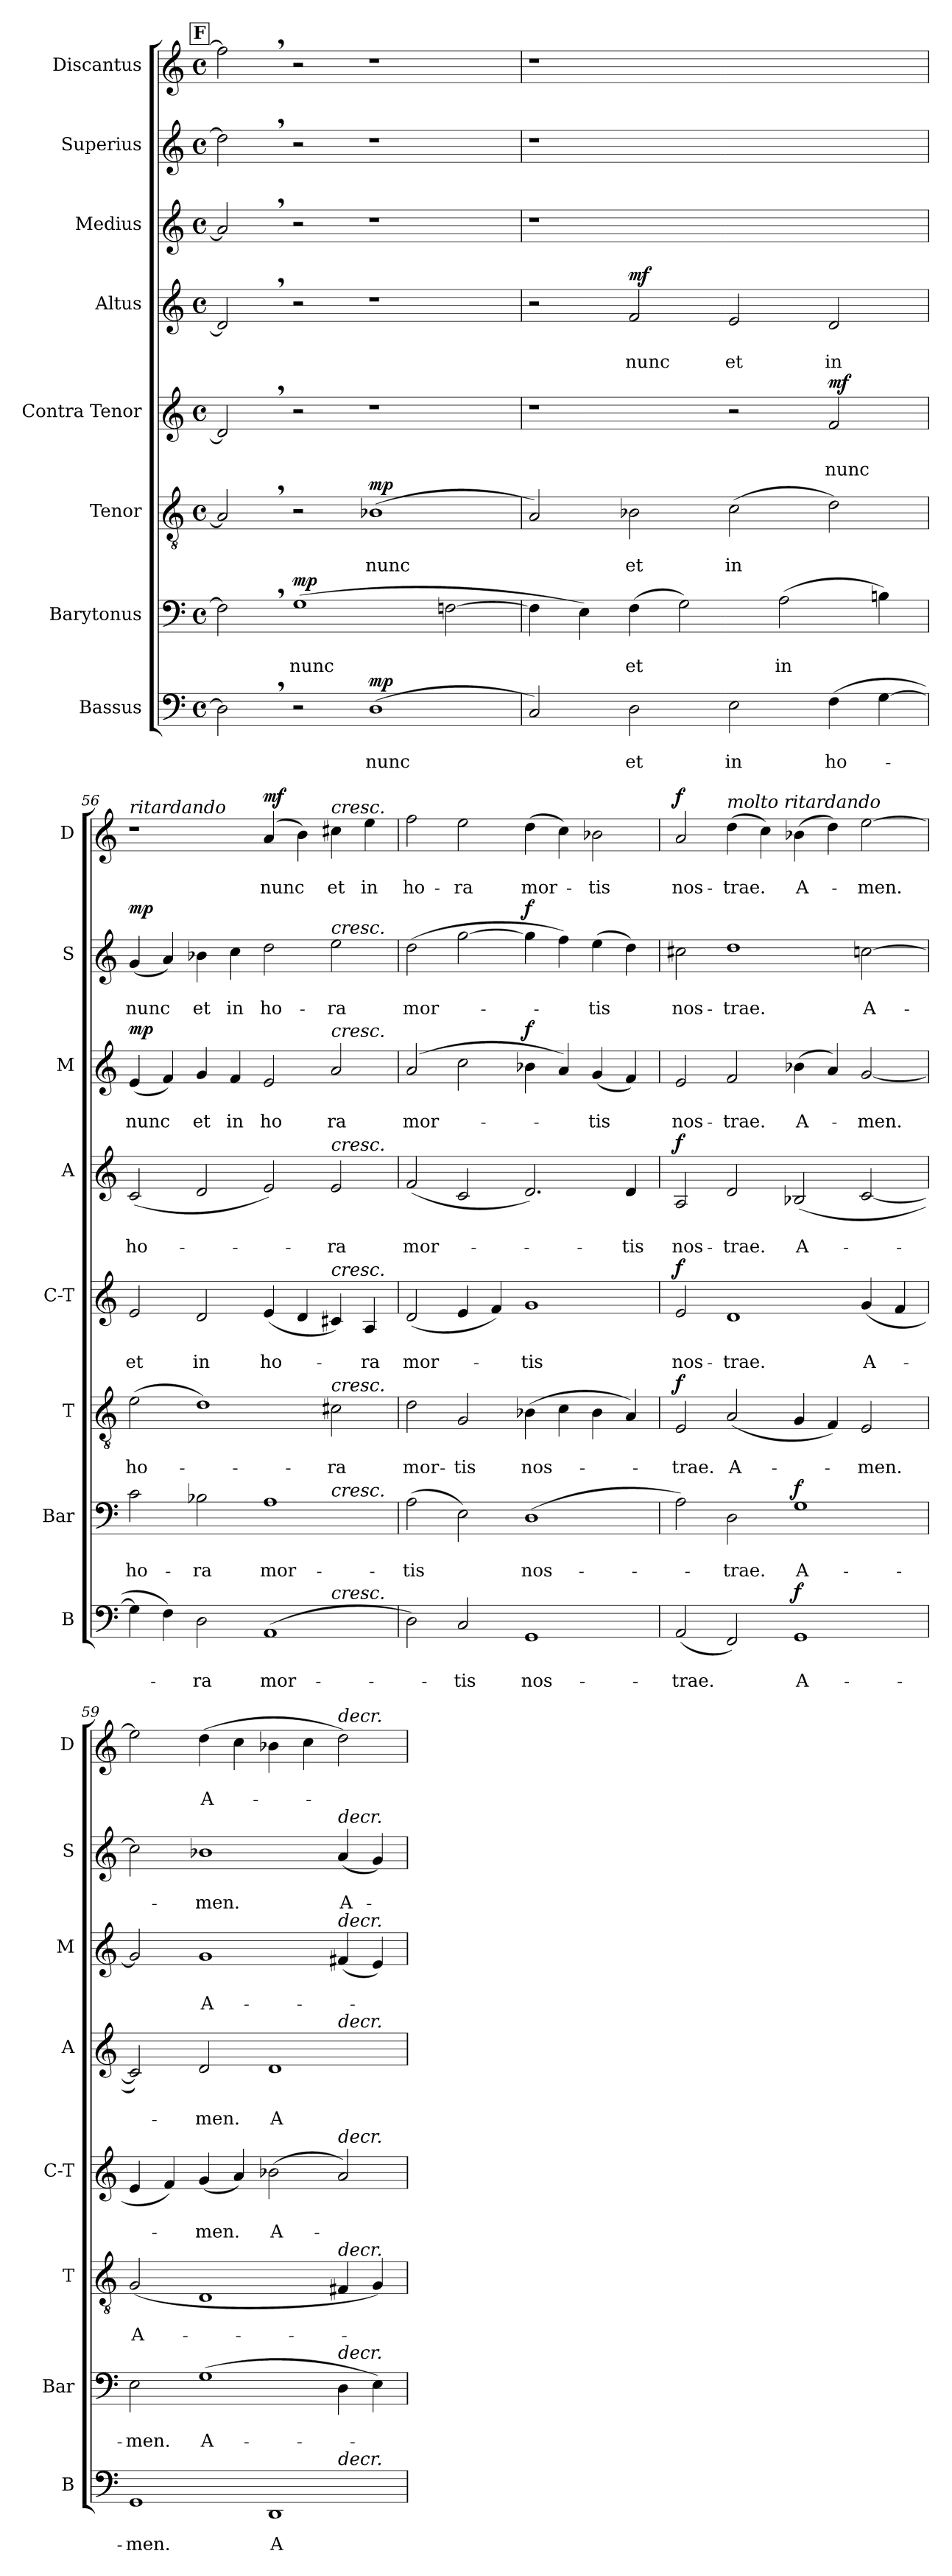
**kern	**text	**text	**dynam	**kern	**text	**text	**dynam	**kern	**text	**text	**dynam	**kern	**text	**text	**dynam	**kern	**text	**text	**dynam	**kern	**text	**text	**dynam	**kern	**text	**text	**dynam	**kern	**text	**text	**dynam
*part8	*part8	*part8	*part8	*part7	*part7	*part7	*part7	*part6	*part6	*part6	*part6	*part5	*part5	*part5	*part5	*part4	*part4	*part4	*part4	*part3	*part3	*part3	*part3	*part2	*part2	*part2	*part2	*part1	*part1	*part1	*part1
*staff8	*staff8	*staff8	*staff8	*staff7	*staff7	*staff7	*staff7	*staff6	*staff6	*staff6	*staff6	*staff5	*staff5	*staff5	*staff5	*staff4	*staff4	*staff4	*staff4	*staff3	*staff3	*staff3	*staff3	*staff2	*staff2	*staff2	*staff2	*staff1	*staff1	*staff1	*staff1
*I"Bassus	*	*	*	*I"Barytonus	*	*	*	*I"Tenor	*	*	*	*I"Contra Tenor	*	*	*	*I"Altus	*	*	*	*I"Medius	*	*	*	*I"Superius	*	*	*	*I"Discantus	*	*	*
*I'B	*	*	*	*I'Bar	*	*	*	*I'T	*	*	*	*I'C-T	*	*	*	*I'A	*	*	*	*I'M	*	*	*	*I'S	*	*	*	*I'D	*	*	*
*clefF4	*	*	*	*clefF4	*	*	*	*clefGv2	*	*	*	*clefG2	*	*	*	*clefG2	*	*	*	*clefG2	*	*	*	*clefG2	*	*	*	*clefG2	*	*	*
*k[]	*	*	*	*k[]	*	*	*	*k[]	*	*	*	*k[]	*	*	*	*k[]	*	*	*	*k[]	*	*	*	*k[]	*	*	*	*k[]	*	*	*
*C:	*	*	*	*C:	*	*	*	*C:	*	*	*	*C:	*	*	*	*C:	*	*	*	*C:	*	*	*	*C:	*	*	*	*C:	*	*	*
*M4/4	*	*	*	*M4/4	*	*	*	*M4/4	*	*	*	*M4/4	*	*	*	*M4/4	*	*	*	*M4/4	*	*	*	*M4/4	*	*	*	*M4/4	*	*	*
*met(c)	*	*	*	*met(c)	*	*	*	*met(c)	*	*	*	*met(c)	*	*	*	*met(c)	*	*	*	*met(c)	*	*	*	*met(c)	*	*	*	*met(c)	*	*	*
!!LO:REH:place=s1:a:B:fs=9.3:t=F
=54	=54	=54	=54	=54	=54	=54	=54	=54	=54	=54	=54	=54	=54	=54	=54	=54	=54	=54	=54	=54	=54	=54	=54	=54	=54	=54	=54	=54	=54	=54	=54
2D,>\]	.	.	.	2F#,>\]	.	.	.	2A,>/]	.	.	.	2d,>/]	.	.	.	2d,>/]	.	.	.	2a,>/]	.	.	.	2dd,>\]	.	.	.	2ff#,>\]	.	.	.
!	!	!	!	!	!	!LO:LY:b	!LO:DY:a	!	!	!	!	!	!	!	!	!	!	!	!	!	!	!	!	!	!	!	!	!	!	!	!
2r	.	.	.	(>1G	.	nunc	mp	2r	.	.	.	2r	.	.	.	2r	.	.	.	2r	.	.	.	2r	.	.	.	2r	.	.	.
!	!	!LO:LY:b	!LO:DY:a	!	!	!	!	!	!	!LO:LY:b	!LO:DY:a	!	!	!	!	!	!	!	!	!	!	!	!	!	!	!	!	!	!	!	!
(>1D	.	nunc	mp	.	.	.	.	(>1B-X	.	nunc	mp	1r	.	.	.	1r	.	.	.	1r	.	.	.	1r	.	.	.	1r	.	.	.
.	.	.	.	[2Fn\	.	.	.	.	.	.	.	.	.	.	.	.	.	.	.	.	.	.	.	.	.	.	.	.	.	.	.
=55	=55	=55	=55	=55	=55	=55	=55	=55	=55	=55	=55	=55	=55	=55	=55	=55	=55	=55	=55	=55	=55	=55	=55	=55	=55	=55	=55	=55	=55	=55	=55
2C/)	.	.	.	4F\]	.	.	.	2A/)	.	.	.	1r	.	.	.	2r	.	.	.	1r	.	.	.	1r	.	.	.	1r	.	.	.
.	.	.	.	4E\)	.	.	.	.	.	.	.	.	.	.	.	.	.	.	.	.	.	.	.	.	.	.	.	.	.	.	.
!	!	!LO:LY:b	!	!	!	!LO:LY:b	!	!	!	!LO:LY:b	!	!	!	!	!	!	!	!LO:LY:b	!LO:DY:a	!	!	!	!	!	!	!	!	!	!	!	!
2D\	.	et	.	(>4F\	.	et	.	2B-X\	.	et	.	.	.	.	.	2f/	.	nunc	mf	.	.	.	.	.	.	.	.	.	.	.	.
.	.	.	.	2G\)	.	.	.	.	.	.	.	.	.	.	.	.	.	.	.	.	.	.	.	.	.	.	.	.	.	.	.
!	!	!LO:LY:b	!	!	!	!	!	!	!	!LO:LY:b	!	!	!	!	!	!	!	!LO:LY:b	!	!	!	!	!	!	!	!	!	!	!	!	!
2E\	.	in	.	.	.	.	.	(>2c\	.	in	.	2r	.	.	.	2e/	.	et	.	1ryy	.	.	.	1ryy	.	.	.	1ryy	.	.	.
!	!	!	!	!	!	!LO:LY:b	!	!	!	!	!	!	!	!	!	!	!	!	!	!	!	!	!	!	!	!	!	!	!	!	!
.	.	.	.	(>2A\	.	in	.	.	.	.	.	.	.	.	.	.	.	.	.	.	.	.	.	.	.	.	.	.	.	.	.
!	!	!LO:LY:b	!	!	!	!	!	!	!	!	!	!	!	!LO:LY:b	!LO:DY:a	!	!	!LO:LY:b	!	!	!	!	!	!	!	!	!	!	!	!	!
(>4F\	.	ho-	.	.	.	.	.	2d\)	.	.	.	2f/	.	nunc	mf	2d/	.	in	.	.	.	.	.	.	.	.	.	.	.	.	.
[4G\	.	.	.	4Bni\)	.	.	.	.	.	.	.	.	.	.	.	.	.	.	.	.	.	.	.	.	.	.	.	.	.	.	.
!!LO:PB:g=z
=56	=56	=56	=56	=56	=56	=56	=56	=56	=56	=56	=56	=56	=56	=56	=56	=56	=56	=56	=56	=56	=56	=56	=56	=56	=56	=56	=56	=56	=56	=56	=56
!	!	!	!	!	!	!	!	!	!	!	!	!	!	!	!	!	!	!	!	!	!	!	!	!	!	!	!	!LO:TX:a:i:t=ritardando	!	!	!
!	!	!	!	!	!	!LO:LY:b	!	!	!	!LO:LY:b	!	!	!	!LO:LY:b	!	!	!	!LO:LY:b	!	!	!	!LO:LY:b	!LO:DY:a	!	!	!LO:LY:b	!LO:DY:a	!	!	!	!
*^	*	*	*	*^	*	*	*	*	*	*	*	*	*	*	*	*	*	*	*	*	*	*	*	*	*	*	*	*	*	*	*
4G\]	1.ryy	.	.	.	2c\	1.ryy	.	ho-	.	(>2e\	.	ho-	.	2e/	.	et	.	(<2c/	.	ho-	.	(<4e/	.	nunc	mp	(<4g/	.	nunc	mp	1r	.	.	.
4F\)	.	.	.	.	.	.	.	.	.	.	.	.	.	.	.	.	.	.	.	.	.	4f/)	.	.	.	4a/)	.	.	.	.	.	.	.
!	!	!	!LO:LY:b	!	!	!	!	!LO:LY:b	!	!	!	!	!	!	!	!LO:LY:b	!	!	!	!	!	!	!	!LO:LY:b	!	!	!	!LO:LY:b	!	!	!	!	!
2D\	.	.	-ra	.	2B-X\	.	.	-ra	.	1d)	.	.	.	2d/	.	in	.	2d/	.	.	.	4g/	.	et	.	4b-X\	.	et	.	.	.	.	.
!	!	!	!	!	!	!	!	!	!	!	!	!	!	!	!	!	!	!	!	!	!	!	!	!LO:LY:b	!	!	!	!LO:LY:b	!	!	!	!	!
.	.	.	.	.	.	.	.	.	.	.	.	.	.	.	.	.	.	.	.	.	.	4f/	.	in	.	4cc\	.	in	.	.	.	.	.
!	!	!	!LO:LY:b	!	!	!	!	!LO:LY:b	!	!	!	!	!	!	!	!LO:LY:b	!	!	!	!	!	!	!	!LO:LY:b	!	!	!	!LO:LY:b	!	!	!	!LO:LY:b	!LO:DY:a
(>1AA	.	.	mor-	.	1A	.	.	mor-	.	.	.	.	.	(<4e/	.	ho-	.	2e/)	.	.	.	2e/	.	ho	.	2dd\	.	ho-	.	(4a/	.	nunc	mf
.	.	.	.	.	.	.	.	.	.	.	.	.	.	4d/	.	.	.	.	.	.	.	.	.	.	.	.	.	.	.	4b\)	.	.	.
!	!	!	!	!	!	!	!	!	!	!	!	!	!	!	!	!	!	!	!	!	!	!	!	!	!	!	!	!	!	!LO:TX:a:i:t=cresc.	!	!	!
!	!	!	!	!	!	!	!	!	!	!	!	!	!	!	!	!	!	!	!	!	!	!	!	!	!	!LO:TX:a:i:t=cresc.	!	!	!	!	!	!	!
!	!	!	!	!	!	!	!	!	!	!	!	!	!	!	!	!	!	!	!	!	!	!LO:TX:a:i:t=cresc.	!	!	!	!	!	!	!	!	!	!	!
!	!	!	!	!	!	!	!	!	!	!	!	!	!	!	!	!	!	!LO:TX:a:i:t=cresc.	!	!	!	!	!	!	!	!	!	!	!	!	!	!	!
!	!	!	!	!	!	!	!	!	!	!	!	!	!	!LO:TX:a:i:t=cresc.	!	!	!	!	!	!	!	!	!	!	!	!	!	!	!	!	!	!	!
!	!	!	!	!	!	!	!	!	!	!LO:TX:a:i:t=cresc.	!	!	!	!	!	!	!	!	!	!	!	!	!	!	!	!	!	!	!	!	!	!	!
!	!	!	!	!	!	!LO:TX:a:i:t=cresc.	!	!	!	!	!	!	!	!	!	!	!	!	!	!	!	!	!	!	!	!	!	!	!	!	!	!	!
!	!LO:TX:a:i:t=cresc.	!	!	!	!	!	!	!	!	!	!	!	!	!	!	!	!	!	!	!	!	!	!	!	!	!	!	!	!	!	!	!	!
!	!	!	!	!	!	!	!	!	!	!	!	!LO:LY:b	!	!	!	!	!	!	!	!LO:LY:b	!	!	!	!LO:LY:b	!	!	!	!LO:LY:b	!	!	!	!LO:LY:b	!
.	2ryy	.	.	.	.	2ryy	.	.	.	2c#X\	.	-ra	.	4c#X/)	.	.	.	2e/	.	-ra	.	2a/	.	ra	.	2ee\	.	-ra	.	4cc#X\	.	et	.
!	!	!	!	!	!	!	!	!	!	!	!	!	!	!	!	!LO:LY:b	!	!	!	!	!	!	!	!	!	!	!	!	!	!	!	!LO:LY:b	!
.	.	.	.	.	.	.	.	.	.	.	.	.	.	4A/	.	-ra	.	.	.	.	.	.	.	.	.	.	.	.	.	4ee\	.	in	.
=57	=57	=57	=57	=57	=57	=57	=57	=57	=57	=57	=57	=57	=57	=57	=57	=57	=57	=57	=57	=57	=57	=57	=57	=57	=57	=57	=57	=57	=57	=57	=57	=57	=57
!	!	!	!	!	!	!	!	!LO:LY:b	!	!	!	!LO:LY:b	!	!	!	!LO:LY:b	!	!	!	!LO:LY:b	!	!	!	!LO:LY:b	!	!	!	!LO:LY:b	!	!	!	!LO:LY:b	!
*v	*v	*	*	*	*	*	*	*	*	*	*	*	*	*	*	*	*	*	*	*	*	*	*	*	*	*	*	*	*	*	*	*	*
*	*	*	*	*v	*v	*	*	*	*	*	*	*	*	*	*	*	*	*	*	*	*	*	*	*	*	*	*	*	*	*	*	*
2D\)	.	.	.	(>2A\	.	-tis	.	2d\	.	mor-	.	(<2d/	.	mor-	.	(<2f/	.	mor-	.	(2a/	.	mor-	.	(>2dd\	.	mor-	.	2ff\	.	ho-	.
!	!	!LO:LY:b	!	!	!	!	!	!	!	!LO:LY:b	!	!	!	!	!	!	!	!	!	!	!	!	!	!	!	!	!	!	!	!LO:LY:b	!
2C/	.	-tis	.	2E\)	.	.	.	2G/	.	-tis	.	4e/	.	.	.	2c/	.	.	.	2cc\	.	.	.	[2gg\	.	.	.	2ee\	.	-ra	.
.	.	.	.	.	.	.	.	.	.	.	.	4f/)	.	.	.	.	.	.	.	.	.	.	.	.	.	.	.	.	.	.	.
!	!	!LO:LY:b	!	!	!	!LO:LY:b	!	!	!	!LO:LY:b	!	!	!	!LO:LY:b	!	!	!	!	!	!	!	!	!LO:DY:a	!	!	!	!LO:DY:a	!	!	!LO:LY:b	!
1GG	.	nos-	.	(>1D	.	nos-	.	(>4B-X\	.	nos-	.	1g	.	-tis	.	2.d/)	.	.	.	4b-X\	.	.	f	4gg\]	.	.	f	(>4dd\	.	mor-	.
.	.	.	.	.	.	.	.	4c\	.	.	.	.	.	.	.	.	.	.	.	4a/)	.	.	.	4ff\)	.	.	.	4cc\)	.	.	.
!	!	!	!	!	!	!	!	!	!	!	!	!	!	!	!	!	!	!	!	!	!	!LO:LY:b	!	!	!	!LO:LY:b	!	!	!	!LO:LY:b	!
.	.	.	.	.	.	.	.	4B-\	.	.	.	.	.	.	.	.	.	.	.	(<4g/	.	-tis	.	(>4ee\	.	-tis	.	2b-X\	.	-tis	.
!	!	!	!	!	!	!	!	!	!	!	!	!	!	!	!	!	!	!LO:LY:b	!	!	!	!	!	!	!	!	!	!	!	!	!
.	.	.	.	.	.	.	.	4A/)	.	.	.	.	.	.	.	4d/	.	-tis	.	4f/)	.	.	.	4dd\)	.	.	.	.	.	.	.
=58	=58	=58	=58	=58	=58	=58	=58	=58	=58	=58	=58	=58	=58	=58	=58	=58	=58	=58	=58	=58	=58	=58	=58	=58	=58	=58	=58	=58	=58	=58	=58
!	!	!LO:LY:b	!	!	!	!	!	!	!	!LO:LY:b	!LO:DY:a	!	!	!LO:LY:b	!LO:DY:a	!	!	!LO:LY:b	!LO:DY:a	!	!	!LO:LY:b	!	!	!	!LO:LY:b	!	!	!	!LO:LY:b	!LO:DY:a
(<2AA/	.	-trae.	.	2A\)	.	.	.	2E/	.	-trae.	f	2e/	.	nos-	f	2A/	.	nos-	f	2e/	.	nos-	.	2cc#X\	.	nos-	.	2a/	.	nos-	f
!	!	!	!	!	!	!	!	!	!	!	!	!	!	!	!	!	!	!	!	!	!	!	!	!	!	!	!	!LO:TX:a:i:t=molto ritardando	!	!	!
!	!	!	!	!	!	!LO:LY:b	!	!	!	!LO:LY:b	!	!	!	!LO:LY:b	!	!	!	!LO:LY:b	!	!	!	!LO:LY:b	!	!	!	!LO:LY:b	!	!	!	!LO:LY:b	!
2FF/)	.	.	.	2D\	.	-trae.	.	(<2A/	.	A-	.	1d	.	-trae.	.	2d/	.	-trae.	.	2f/	.	-trae.	.	1dd	.	-trae.	.	(>4dd\	.	-trae.	.
.	.	.	.	.	.	.	.	.	.	.	.	.	.	.	.	.	.	.	.	.	.	.	.	.	.	.	.	4cc\)	.	.	.
!	!	!LO:LY:b	!LO:DY:a	!	!	!LO:LY:b	!LO:DY:a	!	!	!	!	!	!	!	!	!	!	!LO:LY:b	!	!	!	!LO:LY:b	!	!	!	!	!	!	!	!LO:LY:b	!
1GG	.	A-	f	1G	.	A-	f	4G/	.	.	.	.	.	.	.	(<2B-X/	.	A-	.	(>4b-X\	.	A-	.	.	.	.	.	(>4b-X\	.	A-	.
.	.	.	.	.	.	.	.	4F/)	.	.	.	.	.	.	.	.	.	.	.	4a/)	.	.	.	.	.	.	.	4dd\)	.	.	.
!	!	!	!	!	!	!	!	!	!	!LO:LY:b	!	!	!	!LO:LY:b	!	!	!	!	!	!	!	!LO:LY:b	!	!	!	!LO:LY:b	!	!	!	!LO:LY:b	!
.	.	.	.	.	.	.	.	2E/	.	-men.	.	(<4g/	.	A-	.	[2c/	.	.	.	[2g/	.	-men.	.	[2ccn\	.	A-	.	[2ee\	.	-men.	.
.	.	.	.	.	.	.	.	.	.	.	.	4f/	.	.	.	.	.	.	.	.	.	.	.	.	.	.	.	.	.	.	.
=59	=59	=59	=59	=59	=59	=59	=59	=59	=59	=59	=59	=59	=59	=59	=59	=59	=59	=59	=59	=59	=59	=59	=59	=59	=59	=59	=59	=59	=59	=59	=59
!	!	!LO:LY:b	!	!	!	!LO:LY:b	!	!	!	!LO:LY:b	!	!	!	!	!	!	!	!	!	!	!	!	!	!	!	!	!	!	!	!	!
*^	*	*	*	*	*	*	*	*	*	*	*	*	*	*	*	*^	*	*	*	*	*	*	*	*	*	*	*	*	*	*	*
1GG	1.ryy	.	-men.	.	2E\	.	-men.	.	(<2G/	.	A-	.	4e/	.	.	.	2c/])	1.ryy	.	.	.	2g/]	.	.	.	2cc\]	.	.	.	2ee\]	.	.	.
.	.	.	.	.	.	.	.	.	.	.	.	.	4f/)	.	.	.	.	.	.	.	.	.	.	.	.	.	.	.	.	.	.	.	.
!	!	!	!	!	!	!	!LO:LY:b	!	!	!	!	!	!	!	!LO:LY:b	!	!	!	!	!LO:LY:b	!	!	!	!LO:LY:b	!	!	!	!LO:LY:b	!	!	!	!LO:LY:b	!
.	.	.	.	.	(>1G	.	A-	.	1D	.	.	.	(<4g/	.	-men.	.	2d/	.	.	-men.	.	1g	.	A-	.	1b-X	.	-men.	.	(>4dd\	.	A-	.
.	.	.	.	.	.	.	.	.	.	.	.	.	4a/)	.	.	.	.	.	.	.	.	.	.	.	.	.	.	.	.	4cc\	.	.	.
!	!	!	!LO:LY:b	!	!	!	!	!	!	!	!	!	!	!	!LO:LY:b	!	!	!	!	!LO:LY:b	!	!	!	!	!	!	!	!	!	!	!	!	!
1DD	.	.	A-	.	.	.	.	.	.	.	.	.	(>2b-X\	.	A-	.	1d	.	.	A-	.	.	.	.	.	.	.	.	.	4b-X\	.	.	.
.	.	.	.	.	.	.	.	.	.	.	.	.	.	.	.	.	.	.	.	.	.	.	.	.	.	.	.	.	.	4cc\	.	.	.
!	!	!	!	!	!	!	!	!	!	!	!	!	!	!	!	!	!	!	!	!	!	!	!	!	!	!	!	!	!	!LO:TX:a:i:t=decr.	!	!	!
!	!	!	!	!	!	!	!	!	!	!	!	!	!	!	!	!	!	!	!	!	!	!	!	!	!	!LO:TX:a:i:t=decr.	!	!	!	!	!	!	!
!	!	!	!	!	!	!	!	!	!	!	!	!	!	!	!	!	!	!	!	!	!	!LO:TX:a:i:t=decr.	!	!	!	!	!	!	!	!	!	!	!
!	!	!	!	!	!	!	!	!	!	!	!	!	!	!	!	!	!	!LO:TX:a:i:t=decr.	!	!	!	!	!	!	!	!	!	!	!	!	!	!	!
!	!	!	!	!	!	!	!	!	!	!	!	!	!LO:TX:a:i:t=decr.	!	!	!	!	!	!	!	!	!	!	!	!	!	!	!	!	!	!	!	!
!	!	!	!	!	!	!	!	!	!LO:TX:a:i:t=decr.	!	!	!	!	!	!	!	!	!	!	!	!	!	!	!	!	!	!	!	!	!	!	!	!
!	!	!	!	!	!LO:TX:a:i:t=decr.	!	!	!	!	!	!	!	!	!	!	!	!	!	!	!	!	!	!	!	!	!	!	!	!	!	!	!	!
!	!LO:TX:a:i:t=decr.	!	!	!	!	!	!	!	!	!	!	!	!	!	!	!	!	!	!	!	!	!	!	!	!	!	!	!	!	!	!	!	!
!	!	!	!	!	!	!	!	!	!	!	!	!	!	!	!	!	!	!	!	!	!	!	!	!	!	!	!	!LO:LY:b	!	!	!	!	!
.	2ryy	.	.	.	4D\	.	.	.	4F#X/	.	.	.	2a/)	.	.	.	.	2ryy	.	.	.	(<4f#X/	.	.	.	(<4a/	.	A-	.	2dd\)	.	.	.
.	.	.	.	.	4E\)	.	.	.	4G/)	.	.	.	.	.	.	.	.	.	.	.	.	4e/)	.	.	.	4g/)	.	.	.	.	.	.	.
*v	*v	*	*	*	*	*	*	*	*	*	*	*	*	*	*	*	*v	*v	*	*	*	*	*	*	*	*	*	*	*	*	*	*	*
=	=	=	=	=	=	=	=	=	=	=	=	=	=	=	=	=	=	=	=	=	=	=	=	=	=	=	=	=	=	=	=
*-	*-	*-	*-	*-	*-	*-	*-	*-	*-	*-	*-	*-	*-	*-	*-	*-	*-	*-	*-	*-	*-	*-	*-	*-	*-	*-	*-	*-	*-	*-	*-
